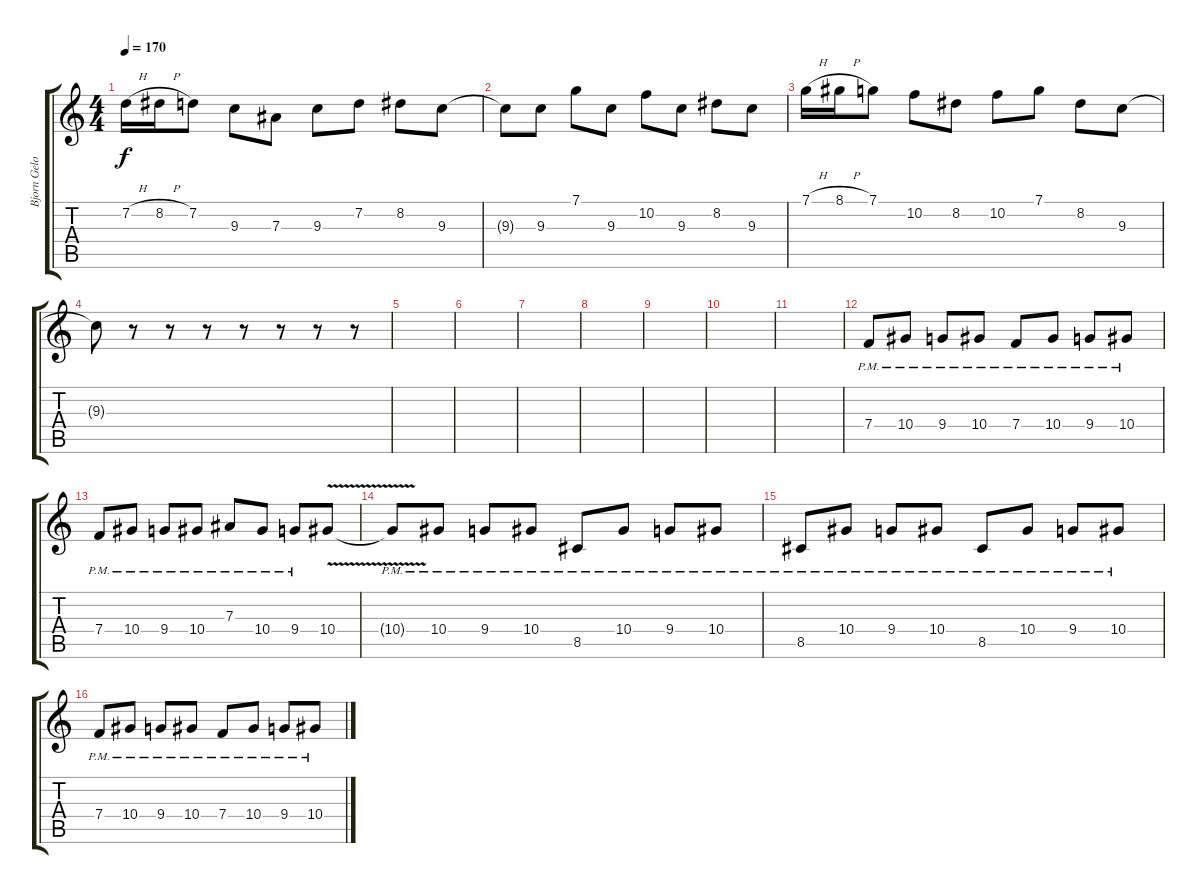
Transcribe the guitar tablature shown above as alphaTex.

\track ("Bjorn Gelotte" "Bjorn Gelo") {instrument distortionguitar}
\staff {score tabs}
\tuning (C4 G3 Eb3 Bb2 F2 C2) {hide}
\ts (4 4)
\tempo 170
\clef g2
\ks c
7.2{h}.16{dy f} 8.2{h}.16 7.2.8 9.3.8 7.3.8 9.3.8 7.2.8 8.2.8 9.3.8 |
9.3{t}.8 9.3.8 7.1.8 9.3.8 10.2.8 9.3.8 8.2.8 9.3.8 |
7.1{h}.16 8.1{h}.16 7.1.8 10.2.8 8.2.8 10.2.8 7.1.8 8.2.8 9.3.8 |
9.3{t}.8 r.8 r.8 r.8 r.8 r.8 r.8 r.8 |
|
|
|
|
|
|
|
7.4{pm}.8 10.4{pm}.8 9.4{pm}.8 10.4{pm}.8 7.4{pm}.8 10.4{pm}.8 9.4{pm}.8 10.4{pm}.8 |
7.4{pm}.8 10.4{pm}.8 9.4{pm}.8 10.4{pm}.8 7.3{pm}.8 10.4{pm}.8 9.4{pm}.8 10.4{v}.8 |
10.4{v pm t}.8 10.4{pm}.8 9.4{pm}.8 10.4{pm}.8 8.5{pm}.8 10.4{pm}.8 9.4{pm}.8 10.4{pm}.8 |
8.5{pm}.8 10.4{pm}.8 9.4{pm}.8 10.4{pm}.8 8.5{pm}.8 10.4{pm}.8 9.4{pm}.8 10.4{pm}.8 |
7.4{pm}.8 10.4{pm}.8 9.4{pm}.8 10.4{pm}.8 7.4{pm}.8 10.4{pm}.8 9.4{pm}.8 10.4{pm}.8
